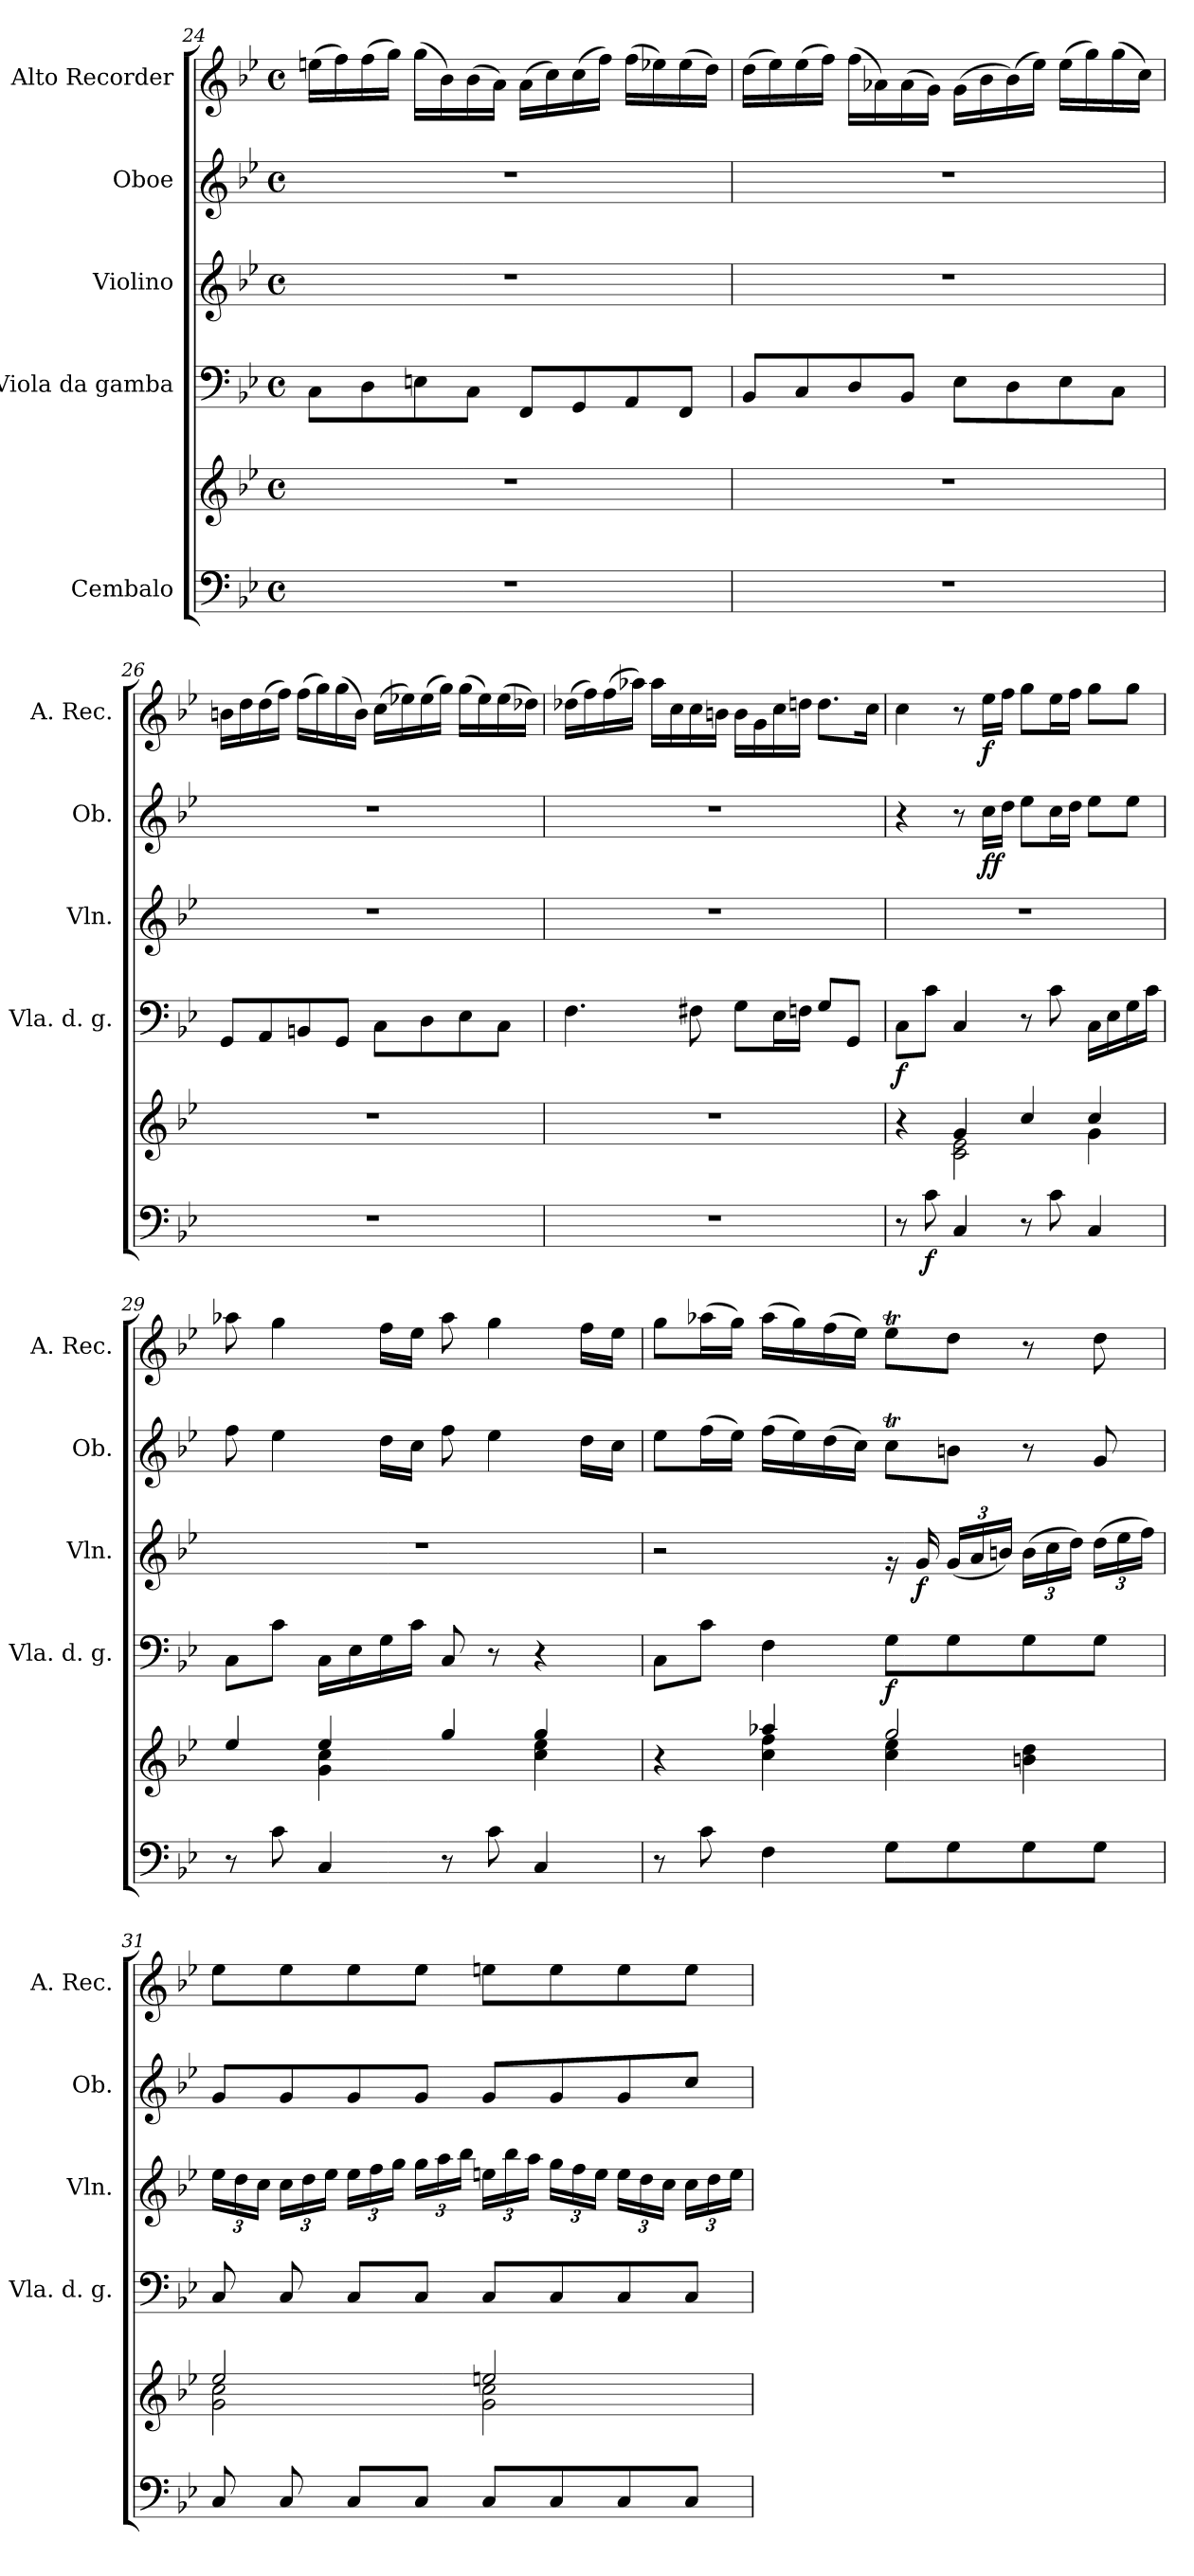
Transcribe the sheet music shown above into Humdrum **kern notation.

**kern	**kern	**dynam	**kern	**dynam	**kern	**dynam	**kern	**dynam	**kern	**dynam
*part5	*part5	*part5	*part4	*part4	*part3	*part3	*part2	*part2	*part1	*part1
*staff6	*staff5	*staff5/6	*staff4	*staff4	*staff3	*staff3	*staff2	*staff2	*staff1	*staff1
*I"Cembalo	*	*	*I"Viola da gamba	*	*I"Violino	*	*I"Oboe	*	*I"Alto Recorder	*
*	*	*	*I'Vla. d. g.	*	*I'Vln.	*	*I'Ob.	*	*I'A. Rec.	*
*clefF4	*clefG2	*	*clefF4	*	*clefG2	*	*clefG2	*	*clefG2	*
*k[b-e-]	*k[b-e-]	*	*k[b-e-]	*	*k[b-e-]	*	*k[b-e-]	*	*k[b-e-]	*
*M4/4	*M4/4	*	*M4/4	*	*M4/4	*	*M4/4	*	*M4/4	*
*met(c)	*met(c)	*	*met(c)	*	*met(c)	*	*met(c)	*	*met(c)	*
=24	=24	=24	=24	=24	=24	=24	=24	=24	=24	=24
1r	1r	.	8C\L	.	1r	.	1r	.	(>16een\LL	.
.	.	.	.	.	.	.	.	.	16ff\)	.
.	.	.	8D\	.	.	.	.	.	(>16ff\	.
.	.	.	.	.	.	.	.	.	16gg\JJ)	.
.	.	.	8En\	.	.	.	.	.	(>16gg\LL	.
.	.	.	.	.	.	.	.	.	16b-\)	.
.	.	.	8C\J	.	.	.	.	.	(>16b-\	.
.	.	.	.	.	.	.	.	.	16a\JJ)	.
.	.	.	8FF/L	.	.	.	.	.	(>16a\LL	.
.	.	.	.	.	.	.	.	.	16cc\)	.
.	.	.	8GG/	.	.	.	.	.	(>16cc\	.
.	.	.	.	.	.	.	.	.	16ff\JJ)	.
.	.	.	8AA/	.	.	.	.	.	(>16ff\LL	.
.	.	.	.	.	.	.	.	.	16ee-X\)	.
.	.	.	8FF/J	.	.	.	.	.	(>16ee-\	.
.	.	.	.	.	.	.	.	.	16dd\JJ)	.
=25	=25	=25	=25	=25	=25	=25	=25	=25	=25	=25
1r	1r	.	8BB-/L	.	1r	.	1r	.	(>16dd\LL	.
.	.	.	.	.	.	.	.	.	16ee-\)	.
.	.	.	8C/	.	.	.	.	.	(>16ee-\	.
.	.	.	.	.	.	.	.	.	16ff\JJ)	.
.	.	.	8D/	.	.	.	.	.	(>16ff\LL	.
.	.	.	.	.	.	.	.	.	16a-X\)	.
.	.	.	8BB-/J	.	.	.	.	.	(>16a-\	.
.	.	.	.	.	.	.	.	.	16g\JJ)	.
.	.	.	8E-\L	.	.	.	.	.	(>16g\LL	.
.	.	.	.	.	.	.	.	.	16b-\	.
.	.	.	8D\	.	.	.	.	.	(>16b-\)	.
.	.	.	.	.	.	.	.	.	16ee-\JJ)	.
.	.	.	8E-\	.	.	.	.	.	(>16ee-\LL	.
.	.	.	.	.	.	.	.	.	16gg\)	.
.	.	.	8C\J	.	.	.	.	.	(>16gg\	.
.	.	.	.	.	.	.	.	.	16cc\JJ)	.
=26	=26	=26	=26	=26	=26	=26	=26	=26	=26	=26
1r	1r	.	8GG/L	.	1r	.	1r	.	16bn\LL	.
.	.	.	.	.	.	.	.	.	16dd\	.
.	.	.	8AA/	.	.	.	.	.	(>16dd\	.
.	.	.	.	.	.	.	.	.	16ff\JJ)	.
.	.	.	8BBn/	.	.	.	.	.	(>16ff\LL	.
.	.	.	.	.	.	.	.	.	16gg\)	.
.	.	.	8GG/J	.	.	.	.	.	(>16gg\	.
.	.	.	.	.	.	.	.	.	16b\JJ)	.
.	.	.	8C\L	.	.	.	.	.	(>16cc\LL	.
.	.	.	.	.	.	.	.	.	16ee-X\)	.
.	.	.	8D\	.	.	.	.	.	(>16ee-\	.
.	.	.	.	.	.	.	.	.	16gg\JJ)	.
.	.	.	8E-\	.	.	.	.	.	(>16gg\LL	.
.	.	.	.	.	.	.	.	.	16ee-\)	.
.	.	.	8C\J	.	.	.	.	.	(>16ee-\	.
.	.	.	.	.	.	.	.	.	16dd-X\JJ)	.
!!LO:LB:g=z
=27	=27	=27	=27	=27	=27	=27	=27	=27	=27	=27
1r	1r	.	4.F\	.	1r	.	1r	.	(>16dd-X\LL	.
.	.	.	.	.	.	.	.	.	16ff\)	.
.	.	.	.	.	.	.	.	.	(>16ff\	.
.	.	.	.	.	.	.	.	.	16aa-X\JJ)	.
.	.	.	.	.	.	.	.	.	16aa-\LL	.
.	.	.	.	.	.	.	.	.	16cc\	.
.	.	.	8F#X\	.	.	.	.	.	16cc\	.
.	.	.	.	.	.	.	.	.	16bn\JJ	.
.	.	.	8G\L	.	.	.	.	.	16b\LL	.
.	.	.	.	.	.	.	.	.	16g\	.
.	.	.	16E-\L	.	.	.	.	.	16cc\	.
.	.	.	16Fn\JJ	.	.	.	.	.	16ddn\JJ	.
.	.	.	8G/L	.	.	.	.	.	8.dd\L	.
.	.	.	8GG/J	.	.	.	.	.	.	.
.	.	.	.	.	.	.	.	.	16cc\Jk	.
=28	=28	=28	=28	=28	=28	=28	=28	=28	=28	=28
*	*^	*	*	*	*	*	*	*	*	*
!	!	!	!	!	!LO:DY:b	!	!	!	!	!	!
8r	4r	4ryy	.	8C\L	f	1r	.	4r	.	4cc\	.
!	!	!	!LO:DY:b=2	!	!	!	!	!	!	!	!
8c\	.	.	f	8c\J	.	.	.	.	.	.	.
4C/	4g/	2c\ 2e-\	.	4C/	.	.	.	8r	.	8r	.
!	!	!	!	!	!	!	!	!	!LO:DY:b	!	!
!	!	!	!	!	!	!	!	!	!LO:DY:n=1:b	!	!LO:DY:b
.	.	.	.	.	.	.	.	16cc\LL	f f	16ee-\LL	f
.	.	.	.	.	.	.	.	16dd\JJ	.	16ff\JJ	.
8r	4cc/	.	.	8r	.	.	.	8ee-\L	.	8gg\L	.
8c\	.	.	.	8c\	.	.	.	16cc\L	.	16ee-\L	.
.	.	.	.	.	.	.	.	16dd\JJ	.	16ff\JJ	.
4C/	4cc/	4g\	.	16C\LL	.	.	.	8ee-\L	.	8gg\L	.
.	.	.	.	16E-\	.	.	.	.	.	.	.
.	.	.	.	16G\	.	.	.	8ee-\J	.	8gg\J	.
.	.	.	.	16c\JJ	.	.	.	.	.	.	.
=29	=29	=29	=29	=29	=29	=29	=29	=29	=29	=29	=29
8r	4ee-/	4ryy	.	8C\L	.	1r	.	8ff\	.	8aa-X\	.
8c\	.	.	.	8c\J	.	.	.	4ee-\	.	4gg\	.
4C/	4ee-/	4g\ 4cc\	.	16C\LL	.	.	.	.	.	.	.
.	.	.	.	16E-\	.	.	.	.	.	.	.
.	.	.	.	16G\	.	.	.	16dd\LL	.	16ff\LL	.
.	.	.	.	16c\JJ	.	.	.	16cc\JJ	.	16ee-\JJ	.
8r	4gg/	4ryy	.	8C/	.	.	.	8ff\	.	8aa-\	.
8c\	.	.	.	8r	.	.	.	4ee-\	.	4gg\	.
4C/	4gg/	4cc\ 4ee-\	.	4r	.	.	.	.	.	.	.
.	.	.	.	.	.	.	.	16dd\LL	.	16ff\LL	.
.	.	.	.	.	.	.	.	16cc\JJ	.	16ee-\JJ	.
=30	=30	=30	=30	=30	=30	=30	=30	=30	=30	=30	=30
8r	4r	4ryy	.	8C\L	.	2r	.	8ee-\L	.	8gg\L	.
8c\	.	.	.	8c\J	.	.	.	(>16ff\L	.	(>16aa-X\L	.
.	.	.	.	.	.	.	.	16ee-\JJ)	.	16gg\JJ)	.
4F\	4aa-X/	4cc\ 4ff\	.	4F\	.	.	.	(>16ff\LL	.	(>16aa-\LL	.
.	.	.	.	.	.	.	.	16ee-\)	.	16gg\)	.
.	.	.	.	.	.	.	.	(>16dd\	.	(>16ff\	.
.	.	.	.	.	.	.	.	16cc\JJ)	.	16ee-\JJ)	.
!	!	!	!	!	!LO:DY:b	!	!	!	!	!	!
8G\L	2gg/	4cc\ 4ee-\	.	8G\L	f	16rg	.	8ccT\L	.	8ee-T\L	.
!	!	!	!	!	!	!	!LO:DY:b	!	!	!	!
.	.	.	.	.	.	16g/	f	.	.	.	.
*	*	*	*	*	*	*Xbrackettup	*	*	*	*	*
8G\	.	.	.	8G\	.	(24g/LL	.	8bn\J	.	8dd\J	.
.	.	.	.	.	.	24a/	.	.	.	.	.
.	.	.	.	.	.	24bn/JJ)	.	.	.	.	.
8G\	.	4bn\ 4dd\	.	8G\	.	(24b\LL	.	8r	.	8r	.
.	.	.	.	.	.	24cc\	.	.	.	.	.
.	.	.	.	.	.	24dd\JJ)	.	.	.	.	.
8G\J	.	.	.	8G\J	.	(24dd\LL	.	8g/	.	8dd\	.
.	.	.	.	.	.	24ee-\	.	.	.	.	.
.	.	.	.	.	.	24ff\JJ)	.	.	.	.	.
=31	=31	=31	=31	=31	=31	=31	=31	=31	=31	=31	=31
8C/	2ee-/	2g\ 2cc\	.	8C/	.	24ee-\LL	.	8g/L	.	8ee-\L	.
.	.	.	.	.	.	24dd\	.	.	.	.	.
.	.	.	.	.	.	24cc\JJ	.	.	.	.	.
8C/	.	.	.	8C/	.	24cc\LL	.	8g/	.	8ee-\	.
.	.	.	.	.	.	24dd\	.	.	.	.	.
.	.	.	.	.	.	24ee-\JJ	.	.	.	.	.
8C/L	.	.	.	8C/L	.	24ee-\LL	.	8g/	.	8ee-\	.
.	.	.	.	.	.	24ff\	.	.	.	.	.
.	.	.	.	.	.	24gg\JJ	.	.	.	.	.
8C/J	.	.	.	8C/J	.	24gg\LL	.	8g/J	.	8ee-\J	.
.	.	.	.	.	.	24aa\	.	.	.	.	.
.	.	.	.	.	.	24bb-\JJ	.	.	.	.	.
8C/L	2een/	2g\ 2cc\	.	8C/L	.	24een\LL	.	8g/L	.	8een\L	.
.	.	.	.	.	.	24bb-\	.	.	.	.	.
.	.	.	.	.	.	24aa\JJ	.	.	.	.	.
8C/	.	.	.	8C/	.	24gg\LL	.	8g/	.	8ee\	.
.	.	.	.	.	.	24ff\	.	.	.	.	.
.	.	.	.	.	.	24ee\JJ	.	.	.	.	.
8C/	.	.	.	8C/	.	24ee\LL	.	8g/	.	8ee\	.
.	.	.	.	.	.	24dd\	.	.	.	.	.
.	.	.	.	.	.	24cc\JJ	.	.	.	.	.
8C/J	.	.	.	8C/J	.	24cc\LL	.	8cc/J	.	8ee\J	.
.	.	.	.	.	.	24dd\	.	.	.	.	.
.	.	.	.	.	.	24ee\JJ	.	.	.	.	.
*	*v	*v	*	*	*	*	*	*	*	*	*
=	=	=	=	=	=	=	=	=	=	=
*-	*-	*-	*-	*-	*-	*-	*-	*-	*-	*-
